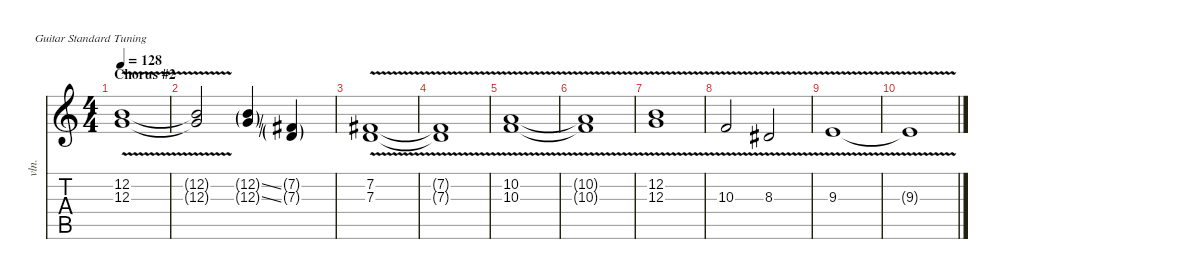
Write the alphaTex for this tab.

\defaultSystemsLayout 4
\hideDynamics
\bracketExtendMode nobrackets
\otherSystemsTrackNameOrientation horizontal
\track ("Slide Guitar 1" "vln.") {instrument violin}
\staff {score tabs}
\tuning (E4 B3 G3 D3 A2 E2)
\ts (4 4)
\section ("" "Chorus #2")
\tempo 128
\clef g2
\ks c
(12.2{v} 12.3{v}).1{dy f beam Up} |
(12.2{v t} 12.3{v t}).2{beam Up} (12.2{ss g} 12.3{ss g}).4{beam Up} (7.2{g acc #} 7.3{g}).4{beam Up} |
(7.2{v acc #} 7.3{v}).1{beam Up} |
(7.2{v t acc #} 7.3{v t}).1{beam Up} |
(10.2{v} 10.3{v}).1{beam Up} |
(10.2{v t} 10.3{v t}).1{beam Up} |
(12.2{v} 12.3{v}).1{beam Up} |
10.3{v}.2{beam Up} 8.3{v acc #}.2{beam Up} |
9.3{v}.1{beam Up} |
9.3{v t}.1{beam Up}
